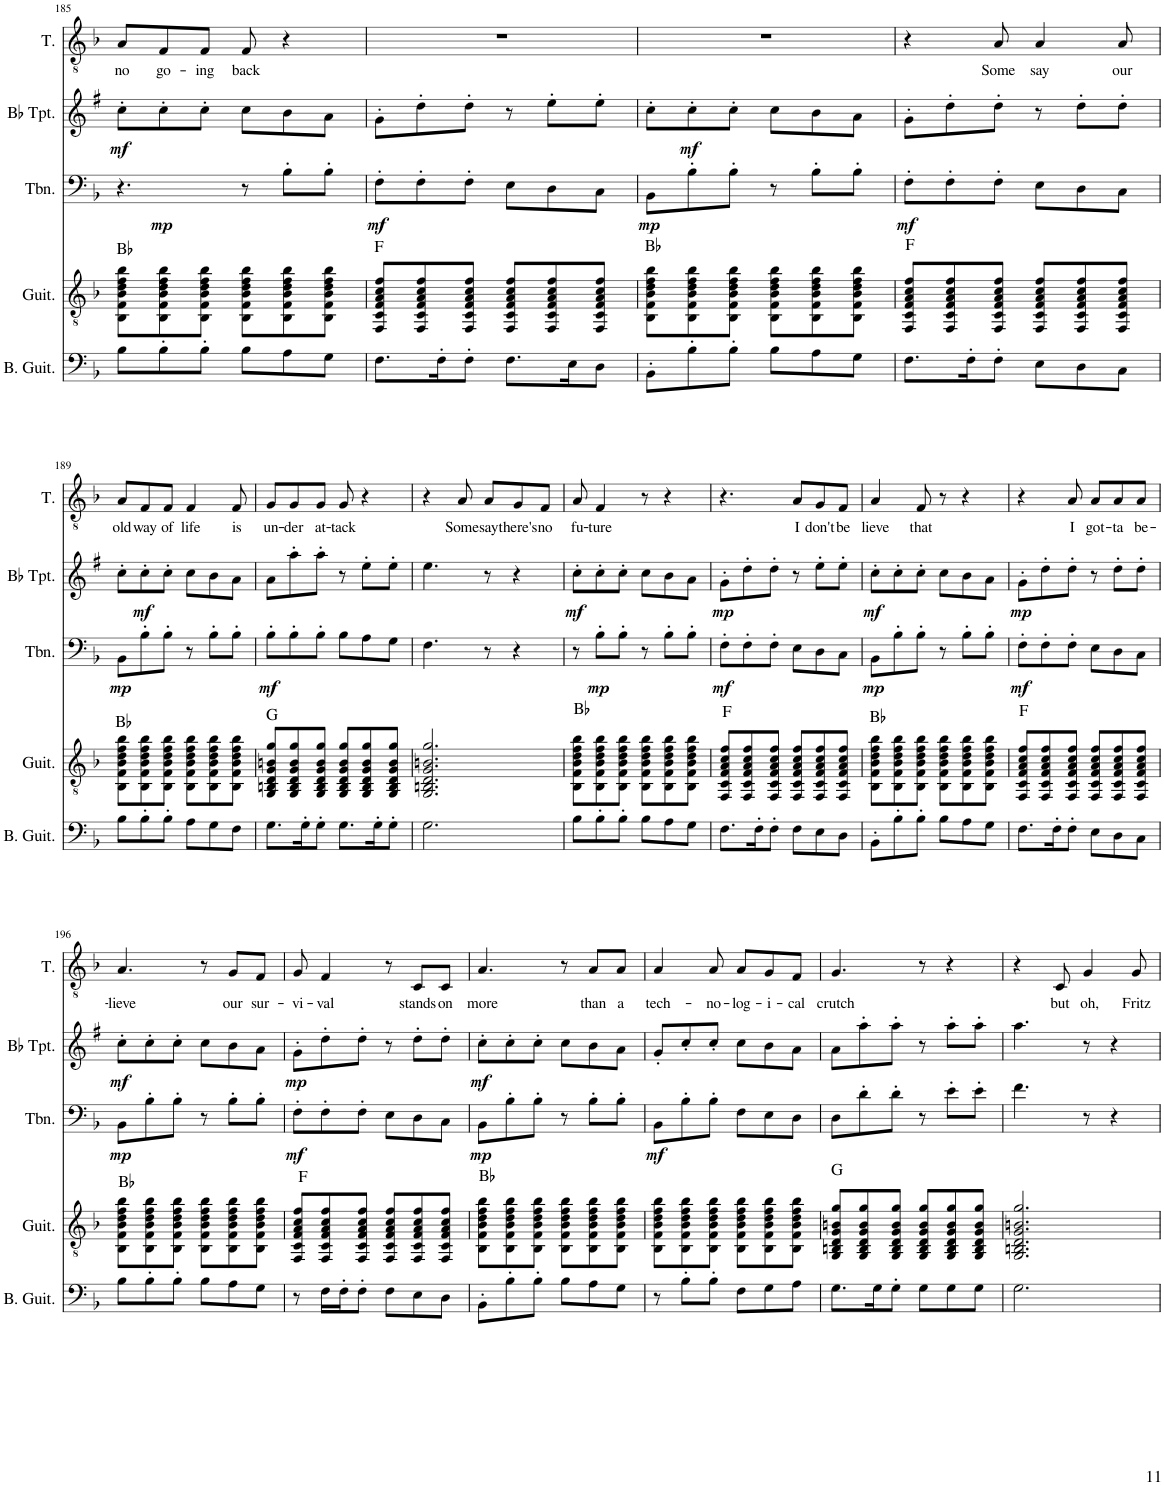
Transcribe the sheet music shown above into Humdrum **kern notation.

**kern	**kern	**harte	**kern	**dynam	**kern	**dynam	**kern	**text
*part5	*part4	*part4	*part3	*part3	*part2	*part2	*part1	*part1
*staff5	*staff4	*	*staff3	*staff3	*staff2	*staff2	*staff1	*staff1
*I"Bass Guitar	*I"Acoustic Guitar	*	*I"Trombone	*	*I"Bb Trumpet	*	*I"Tenor	*
*I'B. Guit.	*I'Guit.	*	*I'Tbn.	*	*I'Bb Tpt.	*	*I'T.	*
!!LO:PB:g=z
*clefF4	*clefGv2	*	*clefF4	*	*clefG2	*	*clefGv2	*
*Trd7c12	*	*	*	*	*Trd1c2	*	*	*
*k[b-]	*k[b-]	*	*k[b-]	*	*k[f#]	*	*k[b-]	*
*M6/8	*M6/8	*	*M6/8	*	*M6/8	*	*M6/8	*
=185	=185	=185	=185	=185	=185	=185	=185	=185
!	!	!	!	!	!	!LO:DY:b	!	!LO:LY:b
*	*	*	*^	*	*	*	*	*
8B-\L	8BB-\ 8F\ 8B-\ 8d\ 8f\ 8b-\L	Bb:maj	4.r	8ryy	.	8cc'\L	mf	8A/L	no
!	!	!	!	!	!LO:DY:b	!	!	!	!LO:LY:b
8B-'\	8BB-\ 8F\ 8B-\ 8d\ 8f\ 8b-\	.	.	2ryy	mp	8cc'\	.	8F/	go-
!	!	!	!	!	!	!	!	!	!LO:LY:b
8B-'\J	8BB-\ 8F\ 8B-\ 8d\ 8f\ 8b-\J	.	.	.	.	8cc'\J	.	8F/J	-ing
!	!	!	!	!	!	!	!	!	!LO:LY:b
8B-\L	8BB-\ 8F\ 8B-\ 8d\ 8f\ 8b-\L	.	8r	.	.	8cc\L	.	8F/	back
8A\	8BB-\ 8F\ 8B-\ 8d\ 8f\ 8b-\	.	8B-'\L	.	.	8b\	.	4r	.
8G\J	8BB-\ 8F\ 8B-\ 8d\ 8f\ 8b-\J	.	8B-'\J	8ryy	.	8a\J	.	.	.
=186	=186	=186	=186	=186	=186	=186	=186	=186	=186
!	!	!	!	!	!LO:DY:b	!	!	!	!
*	*	*	*v	*v	*	*	*	*	*
8.F\L	8FF/ 8C/ 8F/ 8A/ 8c/ 8f/L	F:maj	8F'\L	mf	8g'\L	.	2.r	.
.	8FF/ 8C/ 8F/ 8A/ 8c/ 8f/	.	8F'\	.	8dd'\	.	.	.
16F'\K	.	.	.	.	.	.	.	.
8F'\J	8FF/ 8C/ 8F/ 8A/ 8c/ 8f/J	.	8F'\J	.	8dd'\J	.	.	.
8.F\L	8FF/ 8C/ 8F/ 8A/ 8c/ 8f/L	.	8E\L	.	8r	.	.	.
.	8FF/ 8C/ 8F/ 8A/ 8c/ 8f/	.	8D\	.	8ee'\L	.	.	.
16E\K	.	.	.	.	.	.	.	.
8D\J	8FF/ 8C/ 8F/ 8A/ 8c/ 8f/J	.	8C\J	.	8ee'\J	.	.	.
=187	=187	=187	=187	=187	=187	=187	=187	=187
!	!	!	!	!LO:DY:b	!	!	!	!
8BB-'\L	8BB-\ 8F\ 8B-\ 8d\ 8f\ 8b-\L	Bb:maj	8BB-\L	mp	8cc'\L	.	2.r	.
!	!	!	!	!	!	!LO:DY:b	!	!
8B-'\	8BB-\ 8F\ 8B-\ 8d\ 8f\ 8b-\	.	8B-'\	.	8cc'\	mf	.	.
8B-'\J	8BB-\ 8F\ 8B-\ 8d\ 8f\ 8b-\J	.	8B-'\J	.	8cc'\J	.	.	.
8B-\L	8BB-\ 8F\ 8B-\ 8d\ 8f\ 8b-\L	.	8r	.	8cc\L	.	.	.
8A\	8BB-\ 8F\ 8B-\ 8d\ 8f\ 8b-\	.	8B-'\L	.	8b\	.	.	.
8G\J	8BB-\ 8F\ 8B-\ 8d\ 8f\ 8b-\J	.	8B-'\J	.	8a\J	.	.	.
=188	=188	=188	=188	=188	=188	=188	=188	=188
!	!	!	!	!LO:DY:b	!	!	!	!
8.F\L	8FF/ 8C/ 8F/ 8A/ 8c/ 8f/L	F:maj	8F'\L	mf	8g'\L	.	4r	.
.	8FF/ 8C/ 8F/ 8A/ 8c/ 8f/	.	8F'\	.	8dd'\	.	.	.
16F'\K	.	.	.	.	.	.	.	.
!	!	!	!	!	!	!	!	!LO:LY:b
8F'\J	8FF/ 8C/ 8F/ 8A/ 8c/ 8f/J	.	8F'\J	.	8dd'\J	.	8A/	Some
!	!	!	!	!	!	!	!	!LO:LY:b
8E\L	8FF/ 8C/ 8F/ 8A/ 8c/ 8f/L	.	8E\L	.	8r	.	4A/	say
8D\	8FF/ 8C/ 8F/ 8A/ 8c/ 8f/	.	8D\	.	8dd'\L	.	.	.
!	!	!	!	!	!	!	!	!LO:LY:b
8C\J	8FF/ 8C/ 8F/ 8A/ 8c/ 8f/J	.	8C\J	.	8dd'\J	.	8A/	our
!!LO:LB:g=z
=189	=189	=189	=189	=189	=189	=189	=189	=189
!	!	!	!	!LO:DY:b	!	!	!	!LO:LY:b
8B-\L	8BB-\ 8F\ 8B-\ 8d\ 8f\ 8b-\L	Bb:maj	8BB-\L	mp	8cc'\L	.	8A/L	old
!	!	!	!	!	!	!LO:DY:b	!	!LO:LY:b
8B-'\	8BB-\ 8F\ 8B-\ 8d\ 8f\ 8b-\	.	8B-'\	.	8cc'\	mf	8F/	way
!	!	!	!	!	!	!	!	!LO:LY:b
8B-'\J	8BB-\ 8F\ 8B-\ 8d\ 8f\ 8b-\J	.	8B-'\J	.	8cc'\J	.	8F/J	of
!	!	!	!	!	!	!	!	!LO:LY:b
8A\L	8BB-\ 8F\ 8B-\ 8d\ 8f\ 8b-\L	.	8r	.	8cc\L	.	4F/	life
8G\	8BB-\ 8F\ 8B-\ 8d\ 8f\ 8b-\	.	8B-'\L	.	8b\	.	.	.
!	!	!	!	!	!	!	!	!LO:LY:b
8F\J	8BB-\ 8F\ 8B-\ 8d\ 8f\ 8b-\J	.	8B-'\J	.	8a\J	.	8F/	is
=190	=190	=190	=190	=190	=190	=190	=190	=190
!	!	!	!	!LO:DY:b	!	!	!	!LO:LY:b
8.G\L	8GG/ 8BBn/ 8D/ 8G/ 8Bn/ 8g/L	G:maj	8B-'\L	mf	8a\L	.	8G/L	un-
!	!	!	!	!	!	!	!	!LO:LY:b
.	8GG/ 8BB/ 8D/ 8G/ 8B/ 8g/	.	8B-'\	.	8aa'\	.	8G/	-der
16G'\K	.	.	.	.	.	.	.	.
!	!	!	!	!	!	!	!	!LO:LY:b
8G'\J	8GG/ 8BB/ 8D/ 8G/ 8B/ 8g/J	.	8B-'\J	.	8aa'\J	.	8G/J	at-
!	!	!	!	!	!	!	!	!LO:LY:b
8.G\L	8GG/ 8BB/ 8D/ 8G/ 8B/ 8g/L	.	8B-\L	.	8r	.	8G/	-tack
.	8GG/ 8BB/ 8D/ 8G/ 8B/ 8g/	.	8A\	.	8ee'\L	.	4r	.
16G'\K	.	.	.	.	.	.	.	.
8G'\J	8GG/ 8BB/ 8D/ 8G/ 8B/ 8g/J	.	8G\J	.	8ee'\J	.	.	.
=191	=191	=191	=191	=191	=191	=191	=191	=191
2.G\	2.GG/ 2.BBn/ 2.D/ 2.G/ 2.Bn/ 2.g/	.	4.F\	.	4.ee\	.	4r	.
!	!	!	!	!	!	!	!	!LO:LY:b
.	.	.	.	.	.	.	8A/	Some
!	!	!	!	!	!	!	!	!LO:LY:b
.	.	.	8r	.	8r	.	8A/L	say
!	!	!	!	!	!	!	!	!LO:LY:b
.	.	.	4r	.	4r	.	8G/	there's
!	!	!	!	!	!	!	!	!LO:LY:b
.	.	.	.	.	.	.	8F/J	no
=192	=192	=192	=192	=192	=192	=192	=192	=192
!	!	!	!	!	!	!LO:DY:b	!	!LO:LY:b
8B-\L	8BB-\ 8F\ 8B-\ 8d\ 8f\ 8b-\L	Bb:maj	8r	.	8cc'\L	mf	8A/	fu-
!	!	!	!	!LO:DY:b	!	!	!	!LO:LY:b
8B-'\	8BB-\ 8F\ 8B-\ 8d\ 8f\ 8b-\	.	8B-'\L	mp	8cc'\	.	4F/	-ture
8B-'\J	8BB-\ 8F\ 8B-\ 8d\ 8f\ 8b-\J	.	8B-'\J	.	8cc'\J	.	.	.
8B-\L	8BB-\ 8F\ 8B-\ 8d\ 8f\ 8b-\L	.	8r	.	8cc\L	.	8r	.
8A\	8BB-\ 8F\ 8B-\ 8d\ 8f\ 8b-\	.	8B-'\L	.	8b\	.	4r	.
8G\J	8BB-\ 8F\ 8B-\ 8d\ 8f\ 8b-\J	.	8B-'\J	.	8a\J	.	.	.
=193	=193	=193	=193	=193	=193	=193	=193	=193
!	!	!	!	!LO:DY:b	!	!LO:DY:b	!	!
8.F\L	8FF/ 8C/ 8F/ 8A/ 8c/ 8f/L	F:maj	8F'\L	mf	8g'\L	mp	4.r	.
.	8FF/ 8C/ 8F/ 8A/ 8c/ 8f/	.	8F'\	.	8dd'\	.	.	.
16F'\K	.	.	.	.	.	.	.	.
8F'\J	8FF/ 8C/ 8F/ 8A/ 8c/ 8f/J	.	8F'\J	.	8dd'\J	.	.	.
!	!	!	!	!	!	!	!	!LO:LY:b
8F\L	8FF/ 8C/ 8F/ 8A/ 8c/ 8f/L	.	8E\L	.	8r	.	8A/L	I
!	!	!	!	!	!	!	!	!LO:LY:b
8E\	8FF/ 8C/ 8F/ 8A/ 8c/ 8f/	.	8D\	.	8ee'\L	.	8G/	don't
!	!	!	!	!	!	!	!	!LO:LY:b
8D\J	8FF/ 8C/ 8F/ 8A/ 8c/ 8f/J	.	8C\J	.	8ee'\J	.	8F/J	be
=194	=194	=194	=194	=194	=194	=194	=194	=194
!	!	!	!	!LO:DY:b	!	!LO:DY:b	!	!LO:LY:b
8BB-'\L	8BB-\ 8F\ 8B-\ 8d\ 8f\ 8b-\L	Bb:maj	8BB-\L	mp	8cc'\L	mf	4A/	lieve
8B-'\	8BB-\ 8F\ 8B-\ 8d\ 8f\ 8b-\	.	8B-'\	.	8cc'\	.	.	.
!	!	!	!	!	!	!	!	!LO:LY:b
8B-'\J	8BB-\ 8F\ 8B-\ 8d\ 8f\ 8b-\J	.	8B-'\J	.	8cc'\J	.	8F/	that
8B-\L	8BB-\ 8F\ 8B-\ 8d\ 8f\ 8b-\L	.	8r	.	8cc\L	.	8r	.
8A\	8BB-\ 8F\ 8B-\ 8d\ 8f\ 8b-\	.	8B-'\L	.	8b\	.	4r	.
8G\J	8BB-\ 8F\ 8B-\ 8d\ 8f\ 8b-\J	.	8B-'\J	.	8a\J	.	.	.
=195	=195	=195	=195	=195	=195	=195	=195	=195
!	!	!	!	!LO:DY:b	!	!LO:DY:b	!	!
8.F\L	8FF/ 8C/ 8F/ 8A/ 8c/ 8f/L	F:maj	8F'\L	mf	8g'\L	mp	4r	.
.	8FF/ 8C/ 8F/ 8A/ 8c/ 8f/	.	8F'\	.	8dd'\	.	.	.
16F'\K	.	.	.	.	.	.	.	.
!	!	!	!	!	!	!	!	!LO:LY:b
8F'\J	8FF/ 8C/ 8F/ 8A/ 8c/ 8f/J	.	8F'\J	.	8dd'\J	.	8A/	I
!	!	!	!	!	!	!	!	!LO:LY:b
8E\L	8FF/ 8C/ 8F/ 8A/ 8c/ 8f/L	.	8E\L	.	8r	.	8A/L	got-
!	!	!	!	!	!	!	!	!LO:LY:b
8D\	8FF/ 8C/ 8F/ 8A/ 8c/ 8f/	.	8D\	.	8dd'\L	.	8A/	-ta
!	!	!	!	!	!	!	!	!LO:LY:b
8C\J	8FF/ 8C/ 8F/ 8A/ 8c/ 8f/J	.	8C\J	.	8dd'\J	.	8A/J	be-
!!LO:LB:g=z
=196	=196	=196	=196	=196	=196	=196	=196	=196
!	!	!	!	!LO:DY:b	!	!LO:DY:b	!	!LO:LY:b
8B-\L	8BB-\ 8F\ 8B-\ 8d\ 8f\ 8b-\L	Bb:maj	8BB-\L	mp	8cc'\L	mf	4.A/	-lieve
8B-'\	8BB-\ 8F\ 8B-\ 8d\ 8f\ 8b-\	.	8B-'\	.	8cc'\	.	.	.
8B-'\J	8BB-\ 8F\ 8B-\ 8d\ 8f\ 8b-\J	.	8B-'\J	.	8cc'\J	.	.	.
8B-\L	8BB-\ 8F\ 8B-\ 8d\ 8f\ 8b-\L	.	8r	.	8cc\L	.	8r	.
!	!	!	!	!	!	!	!	!LO:LY:b
8A\	8BB-\ 8F\ 8B-\ 8d\ 8f\ 8b-\	.	8B-'\L	.	8b\	.	8G/L	our
!	!	!	!	!	!	!	!	!LO:LY:b
8G\J	8BB-\ 8F\ 8B-\ 8d\ 8f\ 8b-\J	.	8B-'\J	.	8a\J	.	8F/J	sur-
=197	=197	=197	=197	=197	=197	=197	=197	=197
!	!	!	!	!LO:DY:b	!	!LO:DY:b	!	!LO:LY:b
8r	8FF/ 8C/ 8F/ 8A/ 8c/ 8f/L	F:maj	8F'\L	mf	8g'\L	mp	8G/	-vi-
!	!	!	!	!	!	!	!	!LO:LY:b
16F\LL	8FF/ 8C/ 8F/ 8A/ 8c/ 8f/	.	8F'\	.	8dd'\	.	4F/	-val
16F'\J	.	.	.	.	.	.	.	.
8F'\J	8FF/ 8C/ 8F/ 8A/ 8c/ 8f/J	.	8F'\J	.	8dd'\J	.	.	.
8F\L	8FF/ 8C/ 8F/ 8A/ 8c/ 8f/L	.	8E\L	.	8r	.	8r	.
!	!	!	!	!	!	!	!	!LO:LY:b
8E\	8FF/ 8C/ 8F/ 8A/ 8c/ 8f/	.	8D\	.	8dd'\L	.	8C/L	stands
!	!	!	!	!	!	!	!	!LO:LY:b
8D\J	8FF/ 8C/ 8F/ 8A/ 8c/ 8f/J	.	8C\J	.	8dd'\J	.	8C/J	on
=198	=198	=198	=198	=198	=198	=198	=198	=198
!	!	!	!	!LO:DY:b	!	!LO:DY:b	!	!LO:LY:b
8BB-'\L	8BB-\ 8F\ 8B-\ 8d\ 8f\ 8b-\L	Bb:maj	8BB-\L	mp	8cc'\L	mf	4.A/	more
8B-'\	8BB-\ 8F\ 8B-\ 8d\ 8f\ 8b-\	.	8B-'\	.	8cc'\	.	.	.
8B-'\J	8BB-\ 8F\ 8B-\ 8d\ 8f\ 8b-\J	.	8B-'\J	.	8cc'\J	.	.	.
8B-\L	8BB-\ 8F\ 8B-\ 8d\ 8f\ 8b-\L	.	8r	.	8cc\L	.	8r	.
!	!	!	!	!	!	!	!	!LO:LY:b
8A\	8BB-\ 8F\ 8B-\ 8d\ 8f\ 8b-\	.	8B-'\L	.	8b\	.	8A/L	than
!	!	!	!	!	!	!	!	!LO:LY:b
8G\J	8BB-\ 8F\ 8B-\ 8d\ 8f\ 8b-\J	.	8B-'\J	.	8a\J	.	8A/J	a
=199	=199	=199	=199	=199	=199	=199	=199	=199
!	!	!	!	!LO:DY:b	!	!	!	!LO:LY:b
8r	8BB-\ 8F\ 8B-\ 8d\ 8f\ 8b-\L	.	8BB-\L	mf	8g'/L	.	4A/	tech-
8B-'\L	8BB-\ 8F\ 8B-\ 8d\ 8f\ 8b-\	.	8B-'\	.	8cc'/	.	.	.
!	!	!	!	!	!	!	!	!LO:LY:b
8B-'\J	8BB-\ 8F\ 8B-\ 8d\ 8f\ 8b-\J	.	8B-'\J	.	8cc'/J	.	8A/	-no-
!	!	!	!	!	!	!	!	!LO:LY:b
8F\L	8BB-\ 8F\ 8B-\ 8d\ 8f\ 8b-\L	.	8F\L	.	8cc\L	.	8A/L	-log-
!	!	!	!	!	!	!	!	!LO:LY:b
8G\	8BB-\ 8F\ 8B-\ 8d\ 8f\ 8b-\	.	8E\	.	8b\	.	8G/	-i-
!	!	!	!	!	!	!	!	!LO:LY:b
8A\J	8BB-\ 8F\ 8B-\ 8d\ 8f\ 8b-\J	.	8D\J	.	8a\J	.	8F/J	-cal
=200	=200	=200	=200	=200	=200	=200	=200	=200
!	!	!	!	!	!	!	!	!LO:LY:b
8.G\L	8GG/ 8BBn/ 8D/ 8G/ 8Bn/ 8g/L	G:maj	8D\L	.	8a\L	.	4.G/	crutch
.	8GG/ 8BB/ 8D/ 8G/ 8B/ 8g/	.	8d'\	.	8aa'\	.	.	.
16G\K	.	.	.	.	.	.	.	.
8G'\J	8GG/ 8BB/ 8D/ 8G/ 8B/ 8g/J	.	8d'\J	.	8aa'\J	.	.	.
8G\L	8GG/ 8BB/ 8D/ 8G/ 8B/ 8g/L	.	8r	.	8r	.	8r	.
8G\	8GG/ 8BB/ 8D/ 8G/ 8B/ 8g/	.	8e'\L	.	8aa'\L	.	4r	.
8G\J	8GG/ 8BB/ 8D/ 8G/ 8B/ 8g/J	.	8e'\J	.	8aa'\J	.	.	.
=201	=201	=201	=201	=201	=201	=201	=201	=201
2.G\	2.GG/ 2.BBn/ 2.D/ 2.G/ 2.Bn/ 2.g/	.	4.f\	.	4.aa\	.	4r	.
!	!	!	!	!	!	!	!	!LO:LY:b
.	.	.	.	.	.	.	8C/	but
!	!	!	!	!	!	!	!	!LO:LY:b
.	.	.	8r	.	8r	.	4G/	oh,
.	.	.	4r	.	4r	.	.	.
!	!	!	!	!	!	!	!	!LO:LY:b
.	.	.	.	.	.	.	8G/	Fritz
=	=	=	=	=	=	=	=	=
*-	*-	*-	*-	*-	*-	*-	*-	*-
